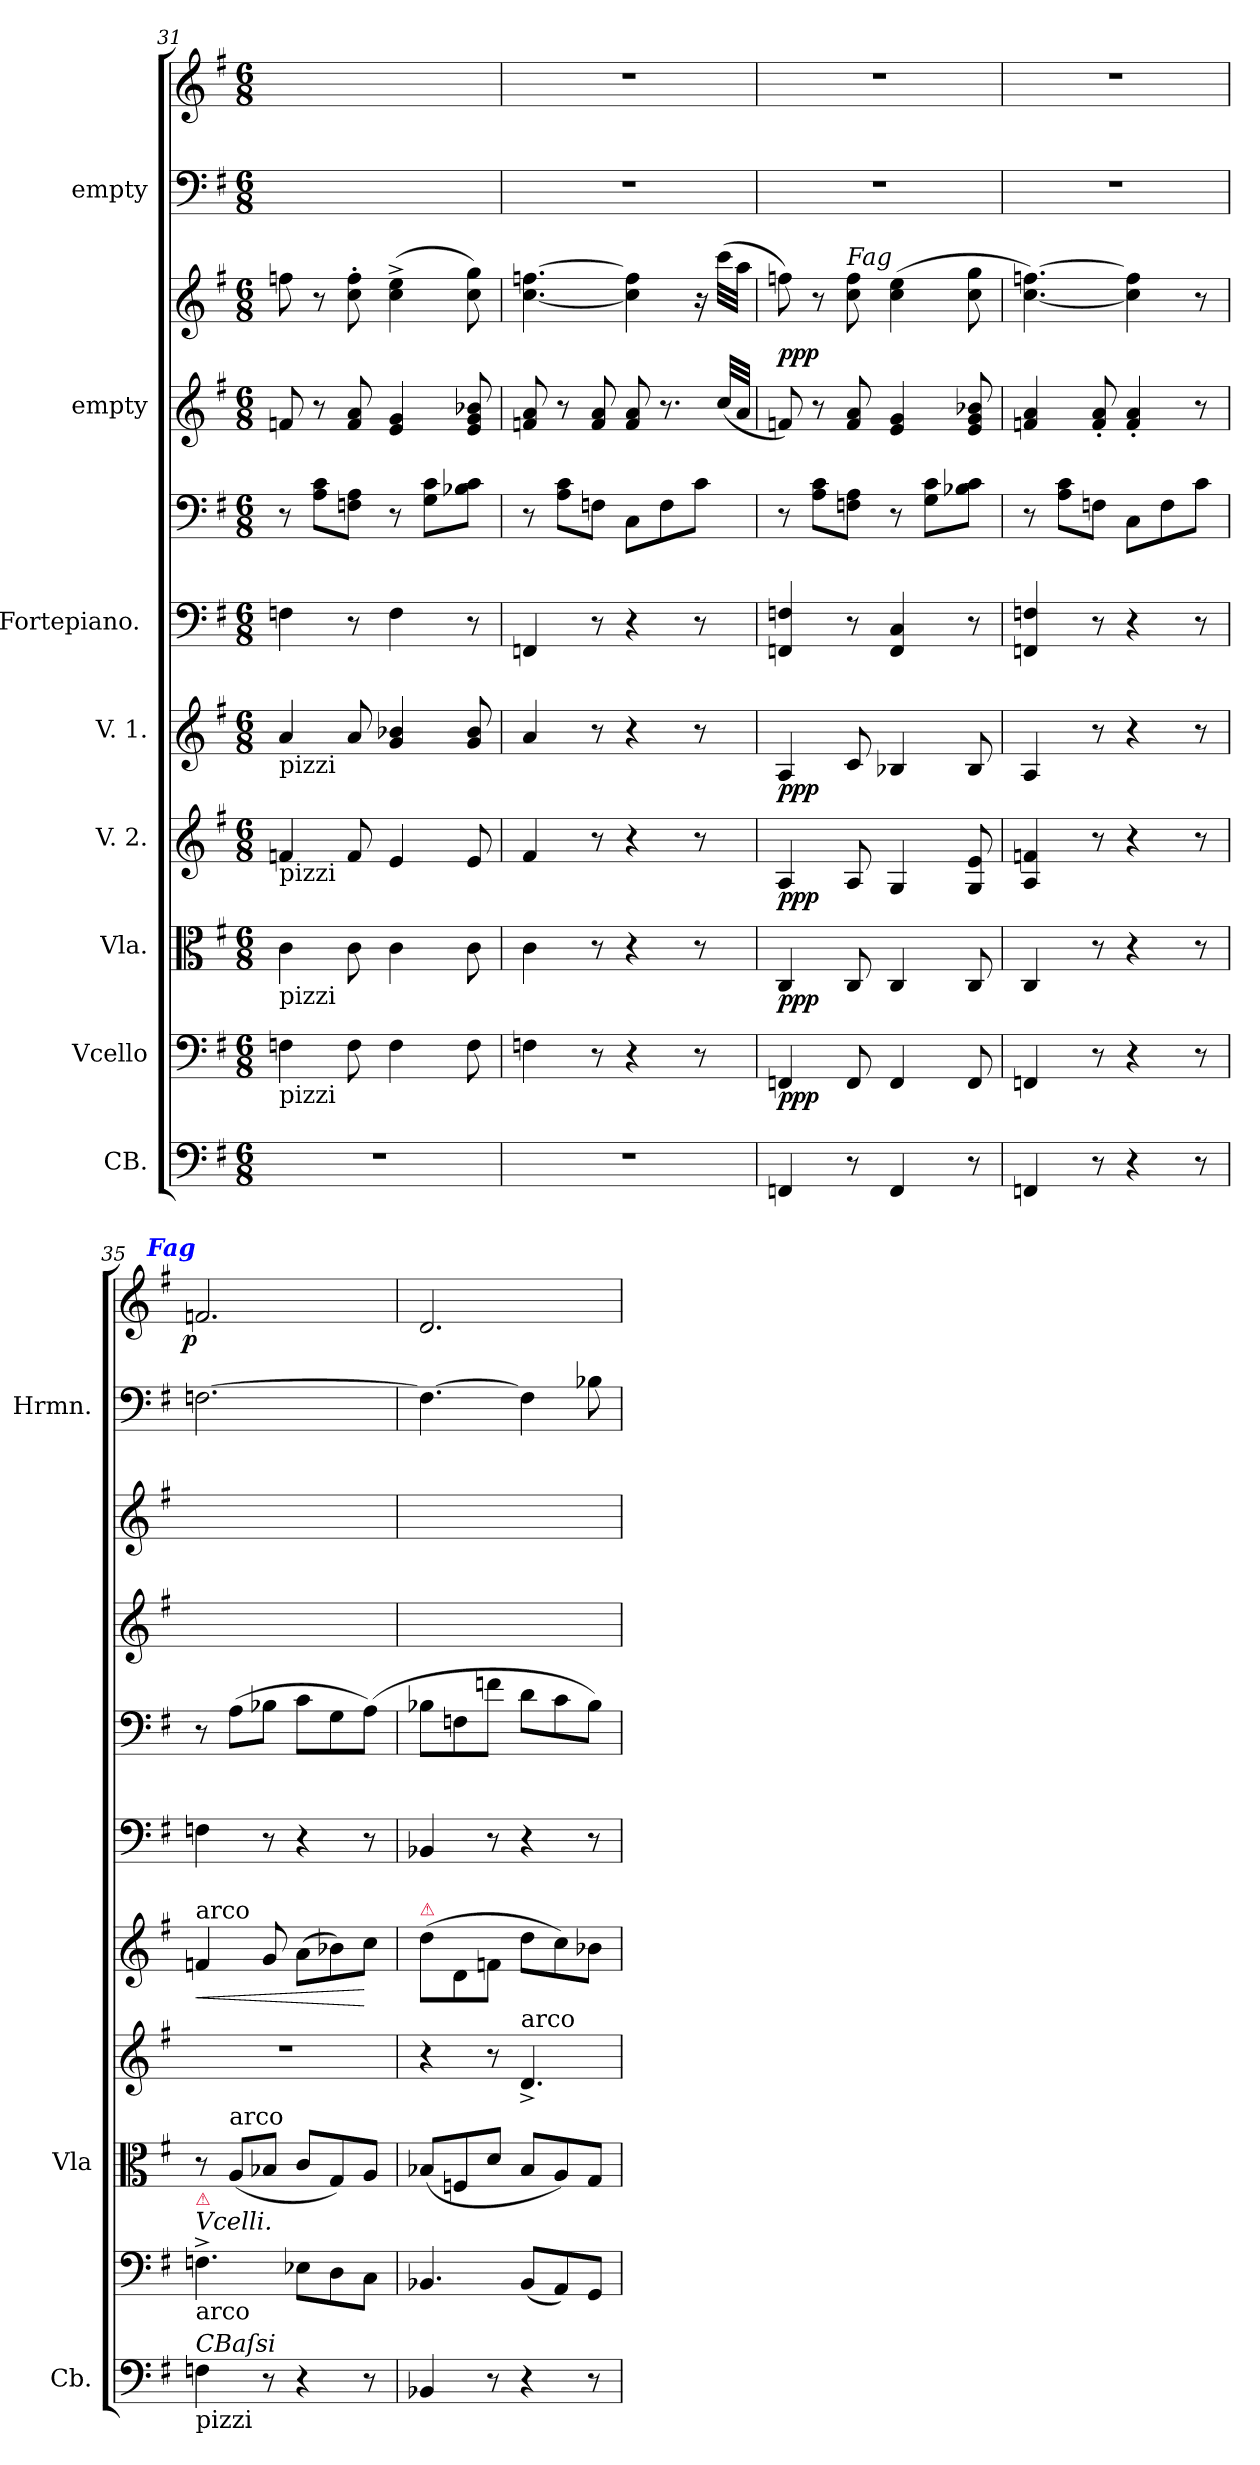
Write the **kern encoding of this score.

**kern	**kern	**dynam	**kern	**dynam	**kern	**dynam	**kern	**dynam	**kern	**kern	**kern	**kern	**dynam	**kern	**kern	**dynam
*part8	*part7	*part7	*part6	*part6	*part5	*part5	*part4	*part4	*part3	*part3	*part2	*part2	*part2	*part1	*part1	*part1
*staff11	*staff10	*staff10	*staff9	*staff9	*staff8	*staff8	*staff7	*staff7	*staff6	*staff5	*staff4	*staff3	*staff3/4	*staff2	*staff1	*staff1/2
*I"CB.	*I"Vcello	*	*I"Vla.	*	*I"V. 2.	*	*I"V. 1.	*	*I"Fortepiano. [2]	*	*I"empty	*	*	*I"empty	*	*
*I'Cb.	*	*	*I'Vla	*	*	*	*	*	*	*	*	*	*	*I'Hrmn.	*	*
*clefF4	*clefF4	*	*clefC3	*	*clefG2	*	*clefG2	*	*clefF4	*clefF4	*clefG2	*clefG2	*	*clefF4	*clefG2	*
*k[f#]	*k[f#]	*	*k[f#]	*	*k[f#]	*	*k[f#]	*	*k[f#]	*k[f#]	*k[f#]	*k[f#]	*	*k[f#]	*k[f#]	*
*G:	*G:	*	*G:	*	*G:	*	*G:	*	*G:	*G:	*G:	*G:	*	*G:	*G:	*
*M6/8	*M6/8	*	*M6/8	*	*M6/8	*	*M6/8	*	*M6/8	*M6/8	*M6/8	*M6/8	*	*M6/8	*M6/8	*
=31	=31	=31	=31	=31	=31	=31	=31	=31	=31	=31	=31	=31	=31	=31	=31	=31
!	!	!	!	!	!	!	!LO:TX:b:t=pizzi	!	!	!	!	!	!	!	!	!
!	!	!	!	!	!LO:TX:b:t=pizzi	!	!	!	!	!	!	!	!	!	!	!
!	!	!	!LO:TX:b:t=pizzi	!	!	!	!	!	!	!	!	!	!	!	!	!
!	!LO:TX:b:t=pizzi	!	!	!	!	!	!	!	!	!	!	!	!	!	!	!
2.r	4Fn\	.	4c\	.	4fn/	.	4a/	.	4Fn\	8r	8fn/	8ffn\	.	2.ryy	2.ryy	.
.	.	.	.	.	.	.	.	.	.	8A\ 8c\L	8r	8r	.	.	.	.
.	8F\	.	8c\	.	8f/	.	8a/	.	8r	8Fn\ 8A\J	8f/ 8a/	8cc'\ 8ff'\	.	.	.	.
.	4F\	.	4c\	.	4e/	.	4g/ 4b-X/	.	4F\	8r	4e/ 4g/	(4cc^\ 4ee^\	.	.	.	.
.	.	.	.	.	.	.	.	.	.	8G\ 8c\L	.	.	.	.	.	.
.	8F\	.	8c\	.	8e/	.	8g/ 8b-/	.	8r	8B-X\ 8c\J	8e/ 8g/ 8b-X/	8cc\ 8gg\)	.	.	.	.
=32	=32	=32	=32	=32	=32	=32	=32	=32	=32	=32	=32	=32	=32	=32	=32	=32
2.r	4Fn\	.	4c\	.	4f#/	.	4a/	.	4FFn/	8r	8fn/ 8a/	[4.cc\ [4.ffn\	.	2.r	2.r	.
.	.	.	.	.	.	.	.	.	.	8A\ 8c\L	8r	.	.	.	.	.
.	8r	.	8r	.	8r	.	8r	.	8r	8Fn\J	8f/ 8a/	.	.	.	.	.
.	4r	.	4r	.	4r	.	4r	.	4r	8C\L	8f/ 8a/	4cc]\ 4ff]\	.	.	.	.
.	.	.	.	.	.	.	.	.	.	8F\	8.r	.	.	.	.	.
.	8r	.	8r	.	8r	.	8r	.	8r	8c\J	.	16r	.	.	.	.
.	.	.	.	.	.	.	.	.	.	.	(32cc/LLL	(32ccc\LLL	.	.	.	.
.	.	.	.	.	.	.	.	.	.	.	32a/JJJ	32aa\JJJ	.	.	.	.
=33	=33	=33	=33	=33	=33	=33	=33	=33	=33	=33	=33	=33	=33	=33	=33	=33
4FFn/	4FFn/	ppp	4C/	ppp	4A/	ppp	4A/	ppp	4FFn/ 4Fn/	8r	8fn/)	8ffn\)	ppp	2.r	2.r	.
.	.	.	.	.	.	.	.	.	.	8A\ 8c\L	8r	8r	.	.	.	.
!	!	!	!	!	!	!	!	!	!	!	!	!LO:TX:a:i:t=Fag	!	!	!	!
8r	8FF/	.	8C/	.	8A/	.	8c/	.	8r	8Fn\ 8A\J	8f/ 8a/	8cc\ 8ff\	.	.	.	.
4FF/	4FF/	.	4C/	.	4G/	.	4B-X/	.	4FF/ 4C/	8r	4e/ 4g/	(4cc\ 4ee\	.	.	.	.
.	.	.	.	.	.	.	.	.	.	8G\ 8c\L	.	.	.	.	.	.
8r	8FF/	.	8C/	.	8G/ 8e/	.	8B-/	.	8r	8B-X\ 8c\J	8e/ 8g/ 8b-X/	8cc\ 8gg\	.	.	.	.
=34	=34	=34	=34	=34	=34	=34	=34	=34	=34	=34	=34	=34	=34	=34	=34	=34
4FFn/	4FFn/	.	4C/	.	4A/ 4fn/	.	4A/	.	4FFn/ 4Fn/	8r	4fn/ 4a/	[4.cc\ [4.ffn\)	.	2.r	2.r	.
.	.	.	.	.	.	.	.	.	.	8A\ 8c\L	.	.	.	.	.	.
8r	8r	.	8r	.	8r	.	8r	.	8r	8Fn\J	8f'/ 8a'/	.	.	.	.	.
4r	4r	.	4r	.	4r	.	4r	.	4r	8C\L	4f'/ 4a'/	4cc]\ 4ff]\	.	.	.	.
.	.	.	.	.	.	.	.	.	.	8F\	.	.	.	.	.	.
8r	8r	.	8r	.	8r	.	8r	.	8r	8c\J	8r	8r	.	.	.	.
=35	=35	=35	=35	=35	=35	=35	=35	=35	=35	=35	=35	=35	=35	=35	=35	=35
!	!	!	!	!	!	!	!	!	!	!	!	!	!	!	!LO:TX:a:Bi:rj:color=blue:t=Fag	!
!	!	!	!	!	!	!	!LO:TX:a:t=arco	!	!	!	!	!	!	!	!	!
!	!LO:TX:a:i:t=Vcelli.	!	!	!	!	!	!	!	!	!	!	!	!	!	!	!
!	!LO:TX:a:color=crimson:t=⚠	!	!	!	!	!	!	!	!	!	!	!	!	!	!	!
!	!LO:TX:b:t=arco	!	!	!	!	!	!	!	!	!	!	!	!	!	!	!
!LO:TX:a:i:t=CBaſsi	!	!	!	!	!	!	!	!	!	!	!	!	!	!	!	!
!LO:TX:b:t=pizzi	!	!	!	!	!	!	!	!	!	!	!	!	!	!	!	!
!	!	!	!	!	!	!	!	!LO:HP:b	!	!	!	!	!	!	!	!LO:DY:b:rj
4Fn\	4.Fn^\	.	8r	.	2.r	.	4fn/	<	4Fn\	8r	2.ryy	2.ryy	.	[<2.Fn\	2.fn/	p
!	!	!	!LO:TX:a:t=arco	!	!	!	!	!	!	!	!	!	!	!	!	!
.	.	.	(8A/L	.	.	.	.	.	.	(8A\L	.	.	.	.	.	.
8r	.	.	8B-X/J	.	.	.	8g/	.	8r	8B-X\J	.	.	.	.	.	.
4r	8E-X\L	.	8c/L	.	.	.	(8a\L	.	4r	8c\L	.	.	.	.	.	.
.	8D\	.	8G/)	.	.	.	8b-X\)	.	.	8G\	.	.	.	.	.	.
8r	8C\J	.	8A/J	.	.	.	8cc\J	[	8r	(8A\J)	.	.	.	.	.	.
=36	=36	=36	=36	=36	=36	=36	=36	=36	=36	=36	=36	=36	=36	=36	=36	=36
!	!	!	!	!	!	!	!LO:TX:a:color=crimson:t=⚠	!	!	!	!	!	!	!	!	!
4BB-X/	4.BB-X/	.	(8B-X/L	.	4r	.	(8dd\L	.	4BB-X/	8B-X\L	2.ryy	2.ryy	.	4.F\_	2.d/	.
.	.	.	8Fn/	.	.	.	8d\	.	.	8Fn\	.	.	.	.	.	.
8r	.	.	8d/J	.	8r	.	8fn\J	.	8r	8fn\J	.	.	.	.	.	.
!	!	!	!	!	!LO:TX:a:t=arco	!	!	!	!	!	!	!	!	!	!	!
4r	(8BB-/L	.	8B-/L	.	4.d^/	.	8dd\L	.	4r	8d\L	.	.	.	4F\]	.	.
.	8AA/)	.	8A/)	.	.	.	8cc\)	.	.	8c\	.	.	.	.	.	.
8r	8GG/J	.	8G/J	.	.	.	8b-X\J	.	8r	8B-\J)	.	.	.	8B-X\	.	.
=	=	=	=	=	=	=	=	=	=	=	=	=	=	=	=	=
*-	*-	*-	*-	*-	*-	*-	*-	*-	*-	*-	*-	*-	*-	*-	*-	*-
